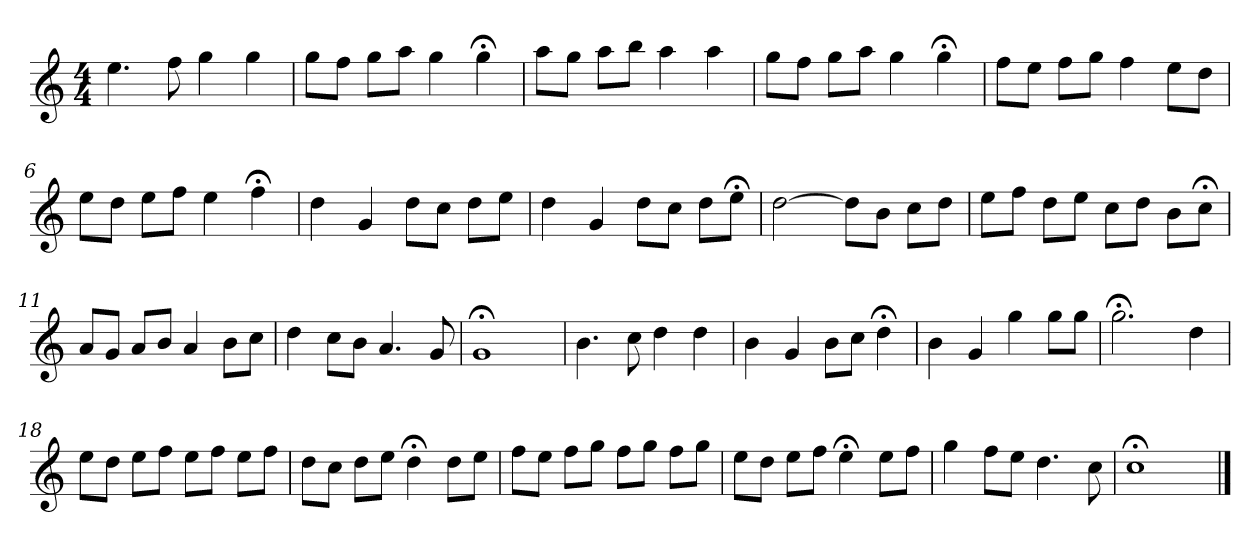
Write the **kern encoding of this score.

**kern
*part1
*staff1
*k[]
*C:
*M4/4
*MM120
=1
4.ee
8ff
4gg
4gg
=2
8ggL
8ffJ
8ggL
8aaJ
4gg
4gg;<
=3
8aaL
8ggJ
8aaL
8bbJ
4aa
4aa
=4
8ggL
8ffJ
8ggL
8aaJ
4gg
4gg;<
=5
8ffL
8eeJ
8ffL
8ggJ
4ff
8eeL
8ddJ
=6
8eeL
8ddJ
8eeL
8ffJ
4ee
4ff;<
=7
4dd
4g
8ddL
8ccJ
8ddL
8eeJ
=8
4dd
4g
8ddL
8ccJ
8ddL
8ee;<J
=9
[2dd
8ddL]
8bJ
8ccL
8ddJ
=10
8eeL
8ffJ
8ddL
8eeJ
8ccL
8ddJ
8bL
8cc;<J
=11
8aL
8gJ
8aL
8bJ
4a
8bL
8ccJ
=12
4dd
8ccL
8bJ
4.a
8g
=13
1g;<
=14
4.b
8cc
4dd
4dd
=15
4b
4g
8bL
8ccJ
4dd;<
=16
4b
4g
4gg
8ggL
8ggJ
=17
2.gg;<
4dd
=18
8eeL
8ddJ
8eeL
8ffJ
8eeL
8ffJ
8eeL
8ffJ
=19
8ddL
8ccJ
8ddL
8eeJ
4dd;<
8ddL
8eeJ
=20
8ffL
8eeJ
8ffL
8ggJ
8ffL
8ggJ
8ffL
8ggJ
=21
8eeL
8ddJ
8eeL
8ffJ
4ee;<
8eeL
8ffJ
=22
4gg
8ffL
8eeJ
4.dd
8cc
=23
1cc;<
==
*-
